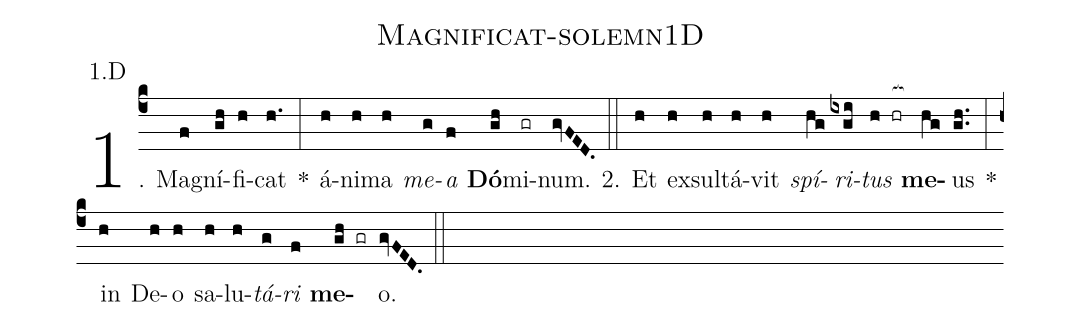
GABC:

name: Magnificat-solemn1D;
annotation: 1.D;
%%
(c4)1. Ma(f)gní(gh)fi(h)cat(h.) *(:) á(h)ni(h)ma(h) <i>me</i>(g)<i>a</i>(f) <b>Dó</b>(gh)mi(gr)num.(gvFED.) (::)
2. Et(h) ex(h)sul(h)tá(h)vit(h) <i>spí</i>(hg)<i>ri</i>(ixgi)<i>tus</i>(h hr[ocb:1{]) <b>me</b>(hg[ocb:0}])us(gh..) *(:) in(h) De(h)o(h) sa(h)lu(h)<i>tá</i>(g)<i>ri</i>(f) <b>me</b>(gh gr)o.(gvFED.) (::)
